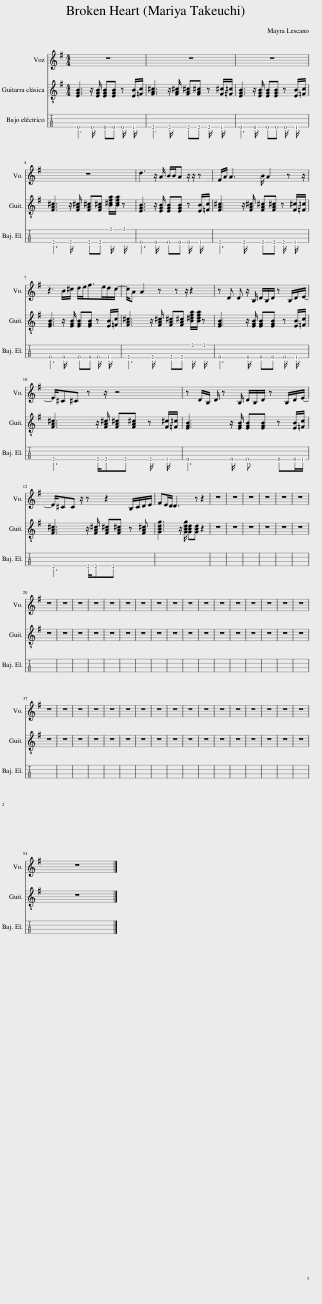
X:1
%%score 1 2 3
L:1/8
M:4/4
I:linebreak $
K:G
V:1 treble
V:2 treble-8
V:3 tab transpose=-12 stafflines=4 strings=E2,A2,D3,G3
V:1
 z8 | z8 | z8 |$ z8 | d3 z/ A/ B/B/A z/ z/ z | %5
 F/A/ A3 B/ A2 z z/ |$ z3 B/^c/ d/e<fe/d/c/- | c/A A2 z z z/ z2 | z D D z/ B,/ D/B,/D/ z B,/D/E/- |$ E/^C^C z z/ z4 | %10
 z D/B,/ D/ z B,/ D/B,/D/ z B,/D/E/- |$ E/^CC z/ z z2 B,/C/D/E/ | FE/D/ D3 z z2 | z8 | z8 | %15
 z8 | z8 | z8 | z8 |$ z8 | %20
 z8 | z8 | z8 | z8 | z8 | %25
 z8 | z8 | z8 | z8 | z8 | %30
 z8 | z8 | z8 | z8 | z8 | %35
 z8 |$ z8 | z8 | z8 | z8 | %40
 z8 | z8 | z8 | z8 | z8 | %45
 z8 | z8 | z8 | z8 | z8 | %50
 z8 | z8 | z8 |$ z8 |] %54
V:2
 [EGB]3 z/ [EGB]/ [EGB][EGB] z [EB]/[=Fc]/ | [FA^c]3 z/ [FA^c]/ [FA^c][FA^c] z [F^c]/[=F=c]/ | [EGB]3 z/ [EGB]/ [EGB][EGB] z [EB]/[=Fc]/ |$ [FA^c]3 z/ [FA^c]/ [FA^c][FA^c] [B^dfa]/[Bdfa]/ z | [EGB]3 z/ [EGB]/ [EGB][EGB] z [EB]/[=Fc]/ | %5
 [FA^c]3 z/ [FA^c]/ [FA^c][FA^c] z [F^c]/[=F=c]/ |$ [EGB]3 z/ [EGB]/ [EGB][EGB] z [EB]/[=Fc]/ | [FA^c]3 z/ [FA^c]/ [FA^c][FA^c] [B^dfa]/[Bdfa]/ z | [EGB]3 z/ [EGB]/ [EGB][EGB] z [EB]/[=Fc]/ |$ [FA^c]3 z/ [FA^c]/ [FA^c][FA^c] z [F^c]/[=F=c]/ | %10
 [EGB]3 z/ [EGB]/ [EGB][EGB] z [EB]/[=Fc]/ |$ [FA^c]3 z/ [FA^c]/ [FA^c][FA^c] z [FA^c] | [GBdg]3 z/ [GBdg]/ [GBd][GBd] z2 | z8 | z8 | %15
 z8 | z8 | z8 | z8 |$ z8 | %20
 z8 | z8 | z8 | z8 | z8 | %25
 z8 | z8 | z8 | z8 | z8 | %30
 z8 | z8 | z8 | z8 | z8 | %35
 z8 |$ z8 | z8 | z8 | z8 | %40
 z8 | z8 | z8 | z8 | z8 | %45
 z8 | z8 | z8 | z8 | z8 | %50
 z8 | z8 | z8 |$ z8 |] %54
V:3
 !4!E,,,3 !4!E,,,/ x/ !4!E,,,!4!E,,, !4!E,,,/ x/ !4!=F,,,/ x/ | !4!F,,,3 !4!F,,,/ x/ !4!F,,,!4!F,,, !4!F,,,/ x/ !4!=F,,,/ x/ | !4!E,,,3 !4!E,,,/ x/ !4!E,,,!4!E,,, !4!E,,,/ x/ !4!=F,,,/ x/ |$ !4!F,,,3 !4!F,,,/ x/ !4!F,,,!4!F,,, !1!A,,/ x/ !1!A,,/ x/ | !4!E,,,3 !4!E,,,/ x/ !4!E,,,!4!E,,, !4!E,,,/ x/ !4!=F,,,/ x/ | %5
 !4!F,,,3 !4!F,,,/ x/ !4!F,,,!4!F,,, !4!F,,,/ x/ !4!=F,,,/ x/ |$ !4!E,,,3 !4!E,,,/ x/ !4!E,,,!4!E,,, !4!E,,,/ x/ !4!=F,,,/ x/ | !4!F,,,3 !4!F,,,/ x/ !4!F,,,!4!F,,, !1!A,,/ x/ !1!A,,/ x/ | !4!E,,,3 !4!E,,,/ x/ !4!E,,,!4!E,,, !4!E,,,/ x/ !4!=F,,,/ x/ |$ !4!F,,,3 !4!F,,,/!4!F,,,!4!F,,, x/ !4!F,,,/ x/ !4!=F,,,/ x/ | %10
 !4!E,,,3 !4!E,,,/ x/ !4!E,,, x !4!E,,,!4!E,,,/!4!=F,,,/ |$ !4!F,,,3 !4!F,,,/!4!F,,,!4!F,,, x/ x2 | x8 | x8 | x8 | %15
 x8 | x8 | x8 | x8 |$ x8 | %20
 x8 | x8 | x8 | x8 | x8 | %25
 x8 | x8 | x8 | x8 | x8 | %30
 x8 | x8 | x8 | x8 | x8 | %35
 x8 |$ x8 | x8 | x8 | x8 | %40
 x8 | x8 | x8 | x8 | x8 | %45
 x8 | x8 | x8 | x8 | x8 | %50
 x8 | x8 | x8 |$ x8 |] %54
